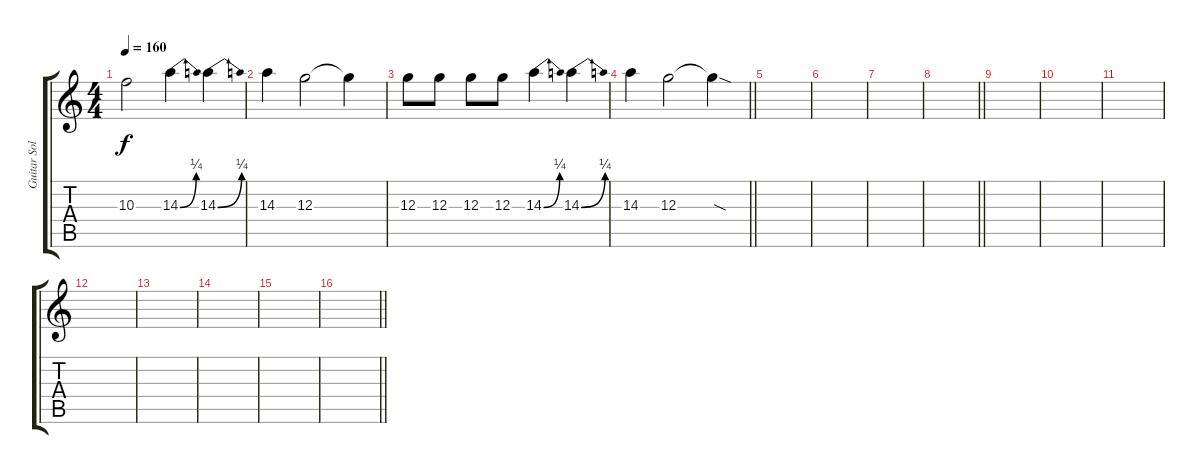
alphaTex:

\track ("Guitar Solo" "Guitar Sol") {instrument distortionguitar}
\staff {score tabs}
\tuning (E4 B3 G3 D3 A2 E2) {hide}
\ts (4 4)
\tempo 160
\clef g2
\ks c
10.3{t}.2{dy f} 14.3{be (bend 0 0 60 1)}.4 14.3{be (bend 0 0 60 1)}.4 |
14.3.4 12.3.2 12.3{t}.4 |
12.3.8 12.3.8 12.3.8 12.3.8 14.3{be (bend 0 0 60 1)}.4 14.3{be (bend 0 0 60 1)}.4 |
\barLineRight lightlight
14.3.4 12.3.2 12.3{sod t}.4 |
|
|
|
\barLineRight lightlight
|
|
|
|
|
|
|
|
\barLineRight lightlight
